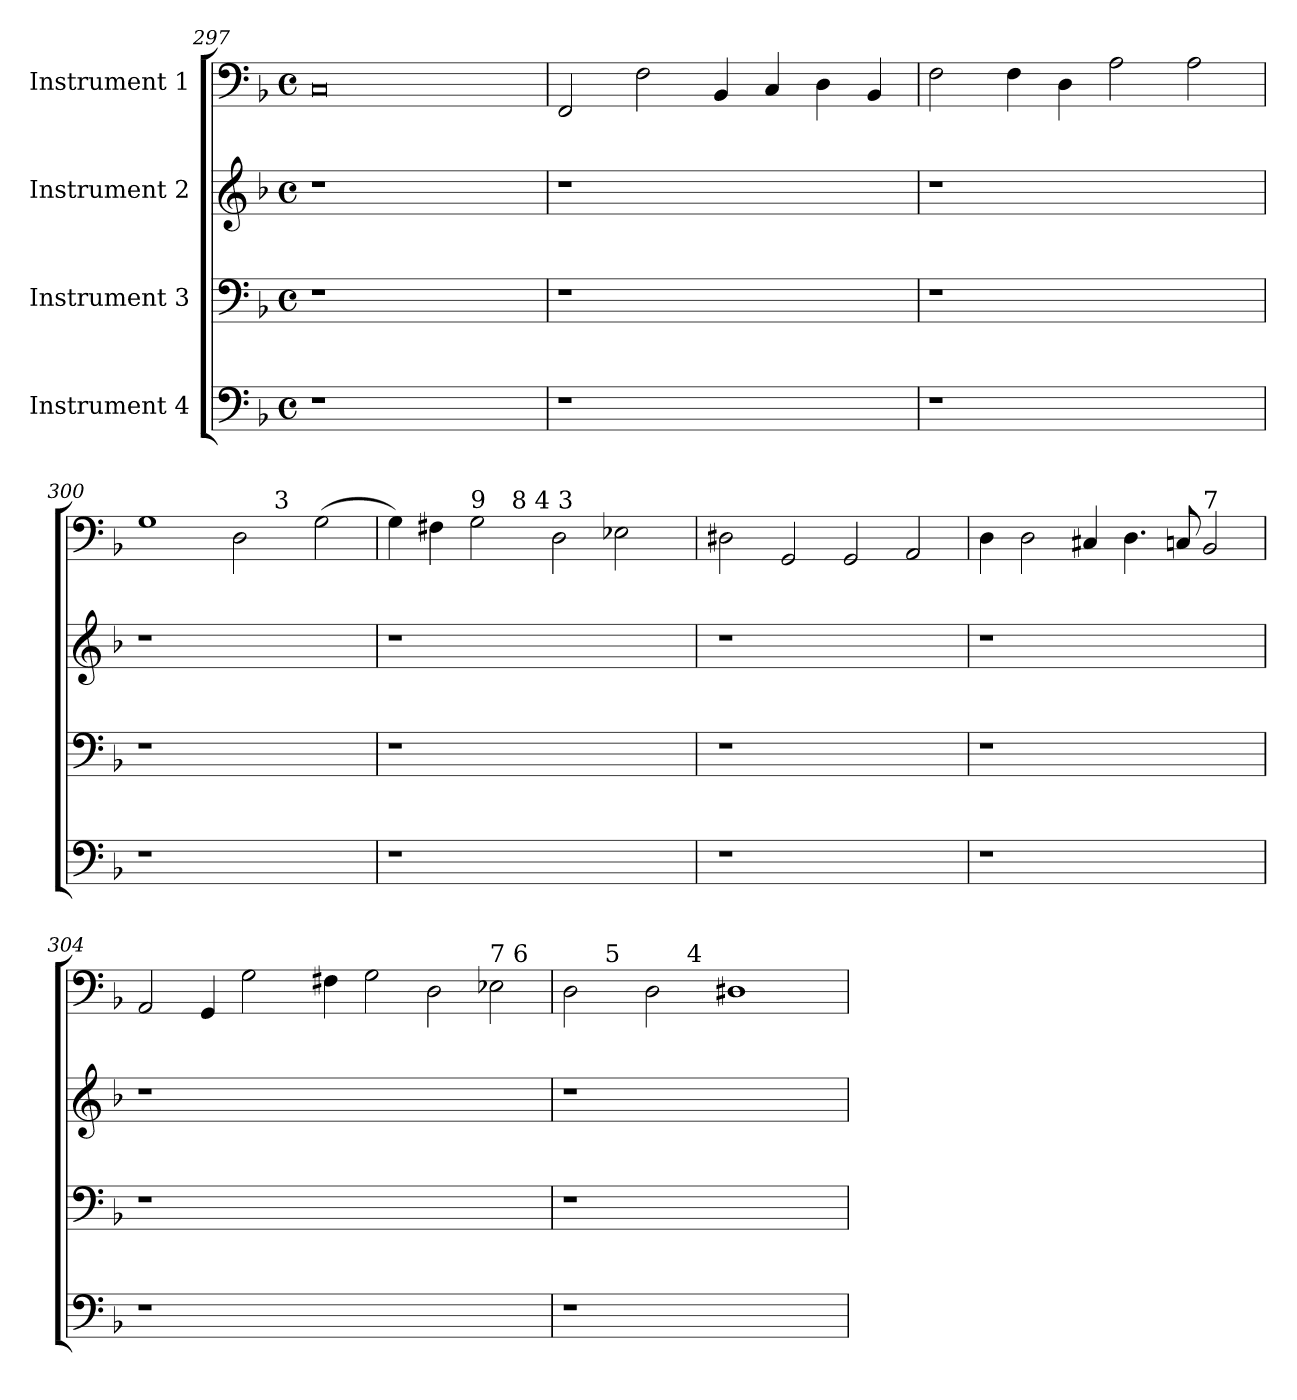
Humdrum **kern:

**kern	**kern	**kern	**kern
*part4	*part3	*part2	*part1
*staff4	*staff3	*staff2	*staff1
*I"Instrument 4	*I"Instrument 3	*I"Instrument 2	*I"Instrument 1
*clefF4	*clefF4	*clefG2	*clefF4
*k[b-]	*k[b-]	*k[b-]	*k[b-]
*F:	*F:	*F:	*F:
*M4/4	*M4/4	*M4/4	*M4/4
*met(c)	*met(c)	*met(c)	*met(c)
=297	=297	=297	=297
1r	1r	1r	0C
1ryy	1ryy	1ryy	.
=298	=298	=298	=298
1r	1r	1r	2FF/
.	.	.	2F\
1ryy	1ryy	1ryy	4BB-/
.	.	.	4C/
.	.	.	4D\
.	.	.	4BB-/
=299	=299	=299	=299
1r	1r	1r	2F\
.	.	.	4F\
.	.	.	4D\
1ryy	1ryy	1ryy	2A\
.	.	.	2A>\
=300	=300	=300	=300
*	*	*	*^
1r	1r	1r	1G	1ryy
1ryy	1ryy	1ryy	2D>\	4ryy
!	!	!	!	!LO:TX:a:t=3
.	.	.	.	2.ryy
.	.	.	(>2G\	.
!!LO:LB:g=z	!!
=301	=301	=301	=301	=301
1r	1r	1r	4G\)	2.ryy
.	.	.	4F#\	.
!	!	!	!LO:TX:a:t=9	!
.	.	.	2G\	.
!	!	!	!	!LO:TX:a:t=8 4 3
.	.	.	.	1ryy
1ryy	1ryy	1ryy	2D\	.
.	.	.	2E-X>\	.
.	.	.	.	4ryy
*	*	*	*v	*v
=302	=302	=302	=302
1r	1r	1r	2D#\
.	.	.	2GG/
1ryy	1ryy	1ryy	2GG>/
.	.	.	2AA>/
=303	=303	=303	=303
1r	1r	1r	4D\
.	.	.	2D>\
.	.	.	4C#/
1ryy	1ryy	1ryy	4.D\
.	.	.	8Cn/
!	!	!	!LO:TX:a:t=7
.	.	.	2BB->/
=304	=304	=304	=304
1r	1r	1r	2AA>/
.	.	.	4GG/
.	.	.	2G\
0ryy	0ryy	0ryy	.
.	.	.	4F#\
.	.	.	2G\
.	.	.	2D>\
!	!	!	!LO:TX:a:t=7 6
.	.	.	2E-X\
!!LO:LB:g=z
=305	=305	=305	=305
*	*	*	*^
*	*	*	*	*^
1r	1r	1r	2D>\	4ryy	2.ryy
!	!	!	!	!LO:TX:a:t=5	!
.	.	.	.	1..ryy	.
.	.	.	2D>\	.	.
!	!	!	!	!	!LO:TX:a:t=4
.	.	.	.	.	1ryy
1ryy	1ryy	1ryy	1D#	.	.
.	.	.	.	.	4ryy
*	*	*	*v	*v	*v
=	=	=	=
*-	*-	*-	*-
